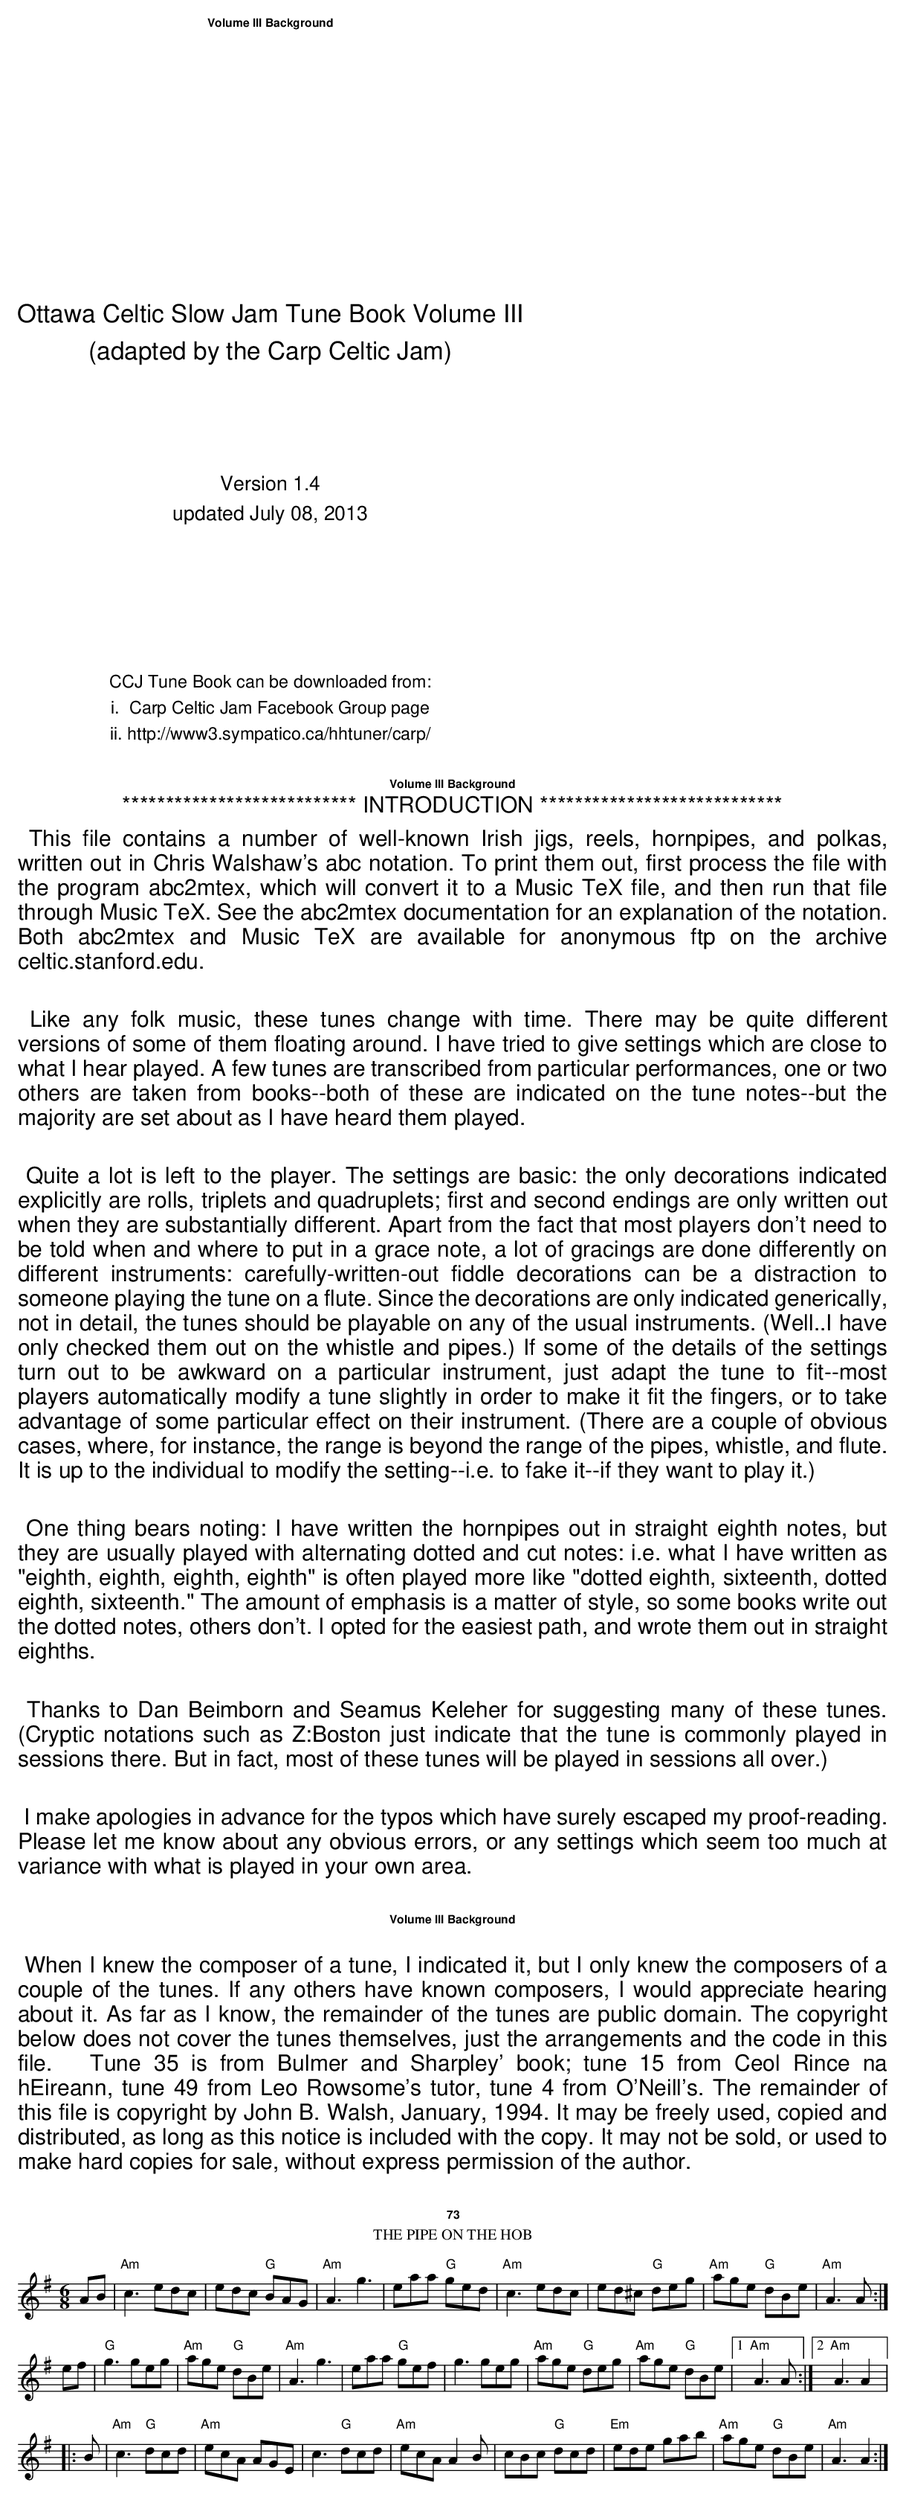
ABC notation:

X:1
T:The Pipe on the Hob
M:6/8
L:1/8
K:Ador
AB|"Am"c3 edc|edc "G"BAG|"Am"A3 g3|eaa "G"ged|"Am"c3 edc|\
ed^c "G"deg|"Am"age "G"dBe|"Am"A3 A:|
ef|"G"g3 geg|"Am"age "G"dBe|"Am"A3 g3|eaa "G"gef|g3 geg|\
"Am"age "G"deg|"Am"age "G"dBe|[1"Am"A3 A:|[2"Am"A3 A2|:
B|"Am"c3 "G"dcd|"Am"ecA AGE|c3 "G"dcd|"Am"ecA A2 B|cBc "G"dcd|\
"Em"ede gab|"Am"age "G"dBe|"Am"A3 A2:|
